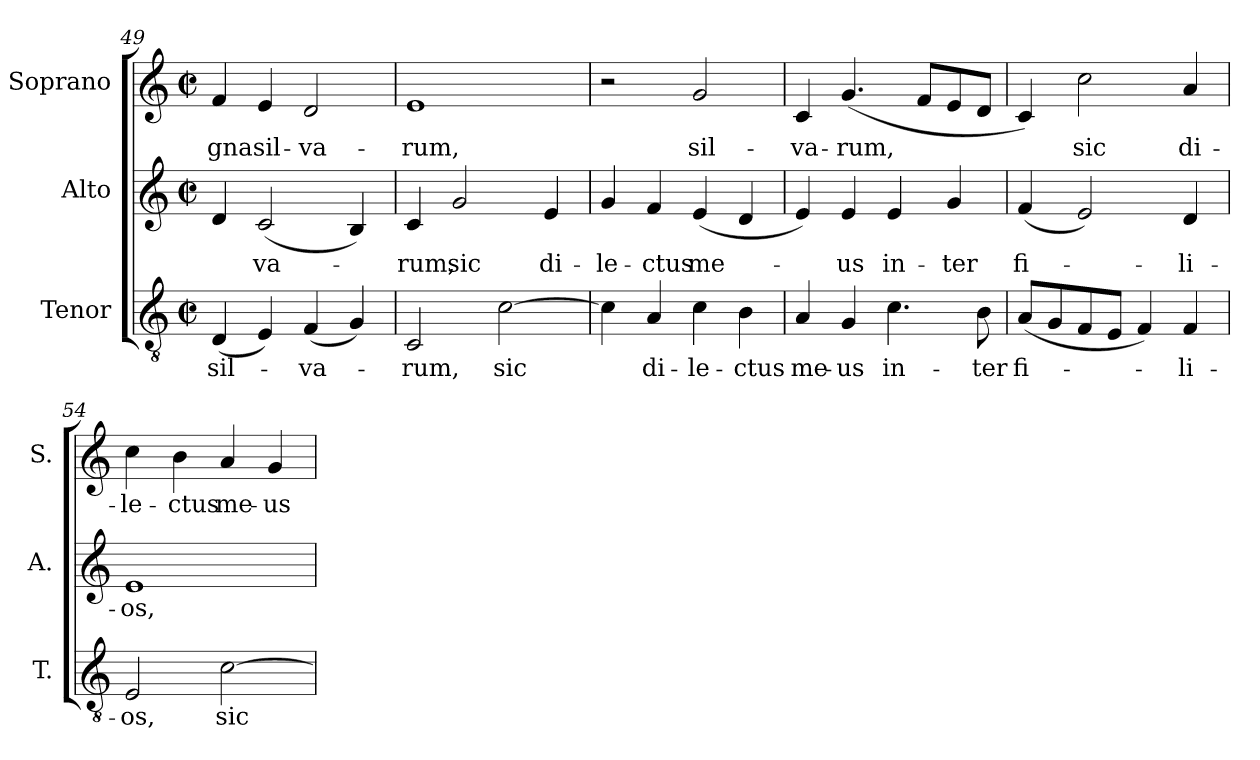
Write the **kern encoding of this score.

**kern	**text	**kern	**text	**kern	**text
*part3	*part3	*part2	*part2	*part1	*part1
*staff3	*staff3	*staff2	*staff2	*staff1	*staff1
*I"Tenor	*	*I"Alto	*	*I"Soprano	*
*I'T.	*	*I'A.	*	*I'S.	*
*clefGv2	*	*clefG2	*	*clefG2	*
*ITrd7c12	*	*	*	*	*
*k[]	*	*k[]	*	*k[]	*
*C:	*	*C:	*	*C:	*
*M2/2	*	*M2/2	*	*M2/2	*
*met(c|)	*	*met(c|)	*	*met(c|)	*
=49	=49	=49	=49	=49	=49
!	!LO:LY:b:color=#000000	!	!	!	!
!	!	!	!	!	!LO:LY:b:color=#000000
(4DDi/	sil-	4di/	.	4fi/	-gna
!	!	!	!LO:LY:b:color=#000000	!	!
!	!	!	!	!	!LO:LY:b:color=#000000
4EEi/)	.	(2ci/	-va-	4ei/	sil-
!	!LO:LY:b:color=#000000	!	!	!	!
!	!	!	!	!	!LO:LY:b:color=#000000
(4FFi/	-va-	.	.	2di/	-va-
4GGi/)	.	4Bi/)	.	.	.
=50	=50	=50	=50	=50	=50
!	!LO:LY:b:color=#000000	!	!	!	!
!	!	!	!LO:LY:b:color=#000000	!	!
!	!	!	!	!	!LO:LY:b:color=#000000
2CCi/	-rum,	4ci/	-rum,	1ei	-rum,
!	!	!	!LO:LY:b:color=#000000	!	!
.	.	2gi/	sic	.	.
!	!LO:LY:b:color=#000000	!	!	!	!
[2Ci\	sic	.	.	.	.
!	!	!	!LO:LY:b:color=#000000	!	!
.	.	4ei/	di-	.	.
=51	=51	=51	=51	=51	=51
!	!	!	!LO:LY:b:color=#000000	!	!
4Ci\]	.	4gi/	-le-	2r	.
!	!LO:LY:b:color=#000000	!	!	!	!
!	!	!	!LO:LY:b:color=#000000	!	!
4AAi/	di-	4fi/	-ctus	.	.
!	!LO:LY:b:color=#000000	!	!	!	!
!	!	!	!LO:LY:b:color=#000000	!	!
!	!	!	!	!	!LO:LY:b:color=#000000
4Ci\	-le-	(4ei/	me-	2gi/	sil-
!	!LO:LY:b:color=#000000	!	!	!	!
4BBi\	-ctus	4di/	.	.	.
=52	=52	=52	=52	=52	=52
!	!LO:LY:b:color=#000000	!	!	!	!
!	!	!	!	!	!LO:LY:b:color=#000000
4AAi/	me-	4ei/)	.	4ci/	-va-
!	!LO:LY:b:color=#000000	!	!	!	!
!	!	!	!LO:LY:b:color=#000000	!	!
!	!	!	!	!	!LO:LY:b:color=#000000
4GGi/	-us	4ei/	-us	(4.gi/	-rum,
!	!LO:LY:b:color=#000000	!	!	!	!
!	!	!	!LO:LY:b:color=#000000	!	!
4.Ci\	in-	4ei/	in-	.	.
.	.	.	.	8fi/L	.
!	!	!	!LO:LY:b:color=#000000	!	!
.	.	4gi/	-ter	8ei/	.
!	!LO:LY:b:color=#000000	!	!	!	!
8BBi\	-ter	.	.	8di/J	.
!!LO:LB:g=z
=53	=53	=53	=53	=53	=53
!	!LO:LY:b:color=#000000	!	!	!	!
!	!	!	!LO:LY:b:color=#000000	!	!
(8AAi/L	fi-	(4fi/	fi-	4ci/)	.
8GGi/	.	.	.	.	.
!	!	!	!	!	!LO:LY:b:color=#000000
8FFi/	.	2ei/)	.	2cci\	sic
8EEi/J	.	.	.	.	.
4FFi/)	.	.	.	.	.
!	!LO:LY:b:color=#000000	!	!	!	!
!	!	!	!LO:LY:b:color=#000000	!	!
!	!	!	!	!	!LO:LY:b:color=#000000
4FFi/	-li-	4di/	-li-	4ai/	di-
=54	=54	=54	=54	=54	=54
!	!LO:LY:b:color=#000000	!	!	!	!
!	!	!	!LO:LY:b:color=#000000	!	!
!	!	!	!	!	!LO:LY:b:color=#000000
2EEi/	-os,	1ei	-os,	4cci\	-le-
!	!	!	!	!	!LO:LY:b:color=#000000
.	.	.	.	4bi\	-ctus
!	!LO:LY:b:color=#000000	!	!	!	!
!	!	!	!	!	!LO:LY:b:color=#000000
[2Ci\	sic	.	.	4ai/	me-
!	!	!	!	!	!LO:LY:b:color=#000000
.	.	.	.	4gi/	-us
=	=	=	=	=	=
*-	*-	*-	*-	*-	*-
